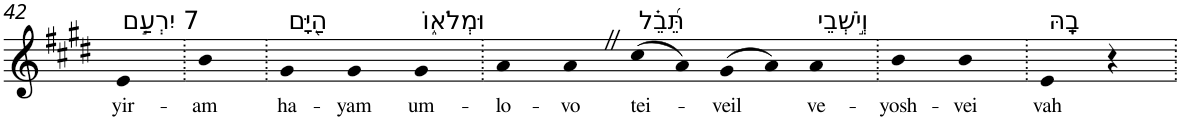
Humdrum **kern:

**kern	**text
*part1	*part1
*staff1	*staff1
*I"Piano	*
*I'Pno	*
!!LO:PB:g=z
*clefG2	*
*k[f#c#g#d#]	*
*E:	*
=42	=42
!LO:TX:a:t=7 יִרְעַ֣ם	!
!	!LO:LY:b
4e	yir-
=43.	=43.
!	!LO:LY:b
4b	-am
=44.	=44.
!LO:TX:a:t=הַ֭יָּם	!
!	!LO:LY:b
4g#	ha-
!	!LO:LY:b
4g#	-yam
!LO:TX:a:t=וּמְלֹא֑וֹ	!
!	!LO:LY:b
4g#	um-
=45.	=45.
!	!LO:LY:b
4a	-lo-
!	!LO:LY:b
4aZ	-vo
!LO:TX:a:t=תֵּ֝בֵ֗ל	!
!	!LO:LY:b
(>8cc#	tei-
8a)	.
!	!LO:LY:b
(>8g#	-veil
8a)	.
!LO:TX:a:t=וְיֹ֣שְׁבֵי	!
!	!LO:LY:b
4a	ve-
=46.	=46.
!	!LO:LY:b
4b	-yosh-
!	!LO:LY:b
4b	-vei
=47.	=47.
!LO:TX:a:t=בָֽהּ	!
!	!LO:LY:b
4e	vah
4r	.
=.	=.
*-	*-
